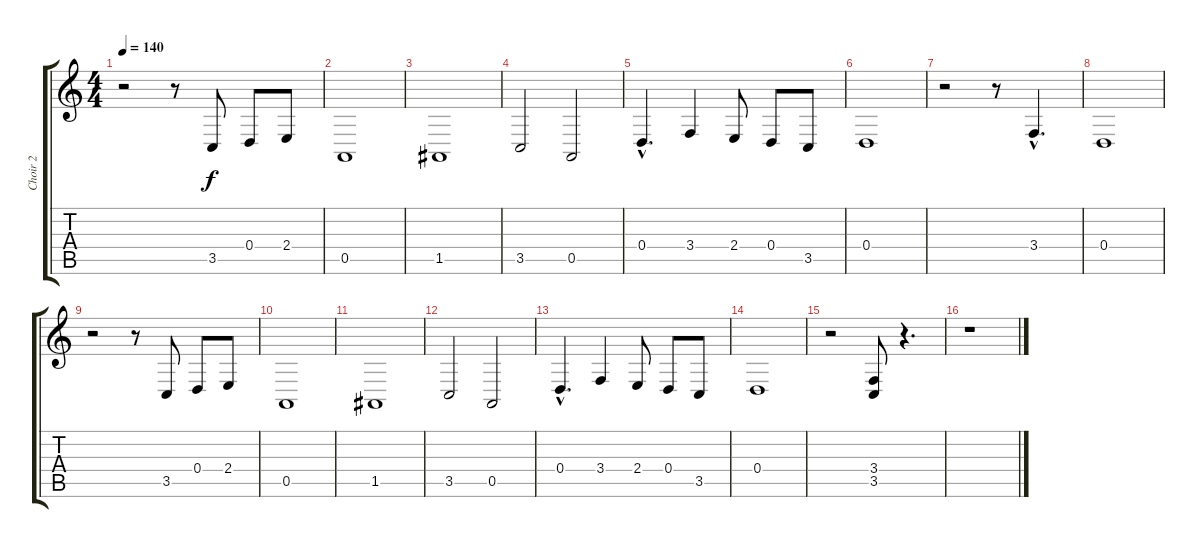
\track ("Choir 2" "Choir 2") {instrument pad4choir}
\staff {score tabs}
\tuning (E4 B3 G3 D3 A2 E2) {hide}
\ts (4 4)
\tempo 140
\clef g2
\ks c
r.2{dy f} r.8 3.5.8 0.4.8 2.4.8 |
0.5.1 |
1.5.1 |
3.5.2 0.5.2 |
0.4{hac}.4{d} 3.4.4 2.4.8 0.4.8 3.5.8 |
0.4.1 |
r.2 r.8 3.4{hac}.4{d} |
0.4.1 |
r.2 r.8 3.5.8 0.4.8 2.4.8 |
0.5.1 |
1.5.1 |
3.5.2 0.5.2 |
0.4{hac}.4{d} 3.4.4 2.4.8 0.4.8 3.5.8 |
0.4.1 |
r.2 (3.4 3.5).8 r.4{d} |
r.1
